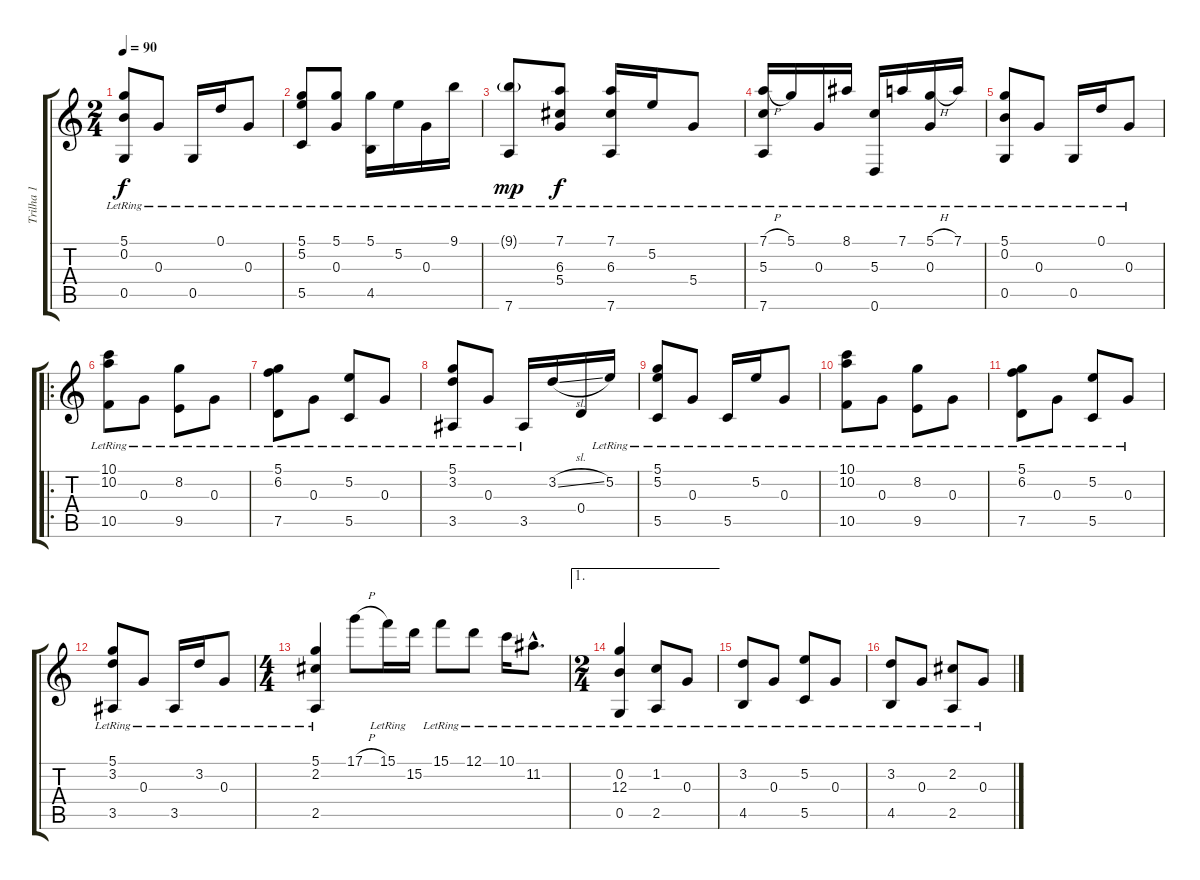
\track ("Trilha 1" "Trilha 1") {instrument acousticguitarsteel}
\staff {score tabs}
\tuning (D4 B3 G3 D3 G2 D2) {hide}
\ts (2 4)
\tempo 90
\clef g2
\ks c
(5.1{lr} 0.2{lr} 0.5{lr}).8{dy f} 0.3{lr}.8 0.5{lr}.16 0.1{lr}.16 0.3{lr}.8 |
(5.1{lr} 5.2{lr} 5.5{lr}).8 (5.1{lr} 0.3{lr}).8 (5.1{lr} 4.5{lr}).16 5.2{lr}.16 0.3{lr}.16 9.1{lr}.16 |
(9.1{g} 7.6{lr}).8{dy mp} (7.1{lr} 6.3{lr} 5.4{lr}).8{dy f} (7.1{lr} 6.3{lr} 7.6{lr}).16 5.2{lr}.16 5.4{lr}.8 |
(7.1{h} 5.3{lr} 7.6{lr}).16 5.1{lr}.16 0.3{lr}.16 8.1{lr}.16 (5.3{lr} 0.6{lr}).16 7.1{lr}.16 (5.1{h} 0.3{lr}).16 7.1{lr}.16 |
(5.1{lr} 0.2{lr} 0.5{lr}).8 0.3{lr}.8 0.5{lr}.16 0.1{lr}.16 0.3{lr}.8 |
\ro
(10.1{lr} 10.2{lr} 10.5{lr}).8 0.3{lr}.8 (8.2{lr} 9.5{lr}).8 0.3{lr}.8 |
(5.1{lr} 6.2{lr} 7.5{lr}).8 0.3{lr}.8 (5.2{lr} 5.5{lr}).8 0.3{lr}.8 |
(5.1{lr} 3.2{lr} 3.5{lr}).8 0.3{lr}.8 3.5{lr}.16 3.2{sl}.16 0.4.16 5.2{lr}.16 |
(5.1{lr} 5.2{lr} 5.5{lr}).8 0.3{lr}.8 5.5{lr}.16 5.2{lr}.16 0.3{lr}.8 |
(10.1{lr} 10.2{lr} 10.5{lr}).8 0.3{lr}.8 (8.2{lr} 9.5{lr}).8 0.3{lr}.8 |
(5.1{lr} 6.2{lr} 7.5{lr}).8 0.3{lr}.8 (5.2{lr} 5.5{lr}).8 0.3{lr}.8 |
(5.1{lr} 3.2{lr} 3.5{lr}).8 0.3{lr}.8 3.5{lr}.16 3.2{lr}.16 0.3{lr}.8 |
\ts (4 4)
(5.1{lr} 2.2{lr} 2.5{lr}).4 17.1{h}.8 15.1{lr}.16 15.2.16 15.1{lr}.8 12.1{lr}.8 10.1{lr}.16 11.2{hac lr}.8{d} |
\ae 1
\ts (2 4)
(0.2{lr} 12.3{lr} 0.5{lr}).4 (1.2{lr} 2.5{lr}).8 0.3{lr}.8 |
(3.2{lr} 4.5{lr}).8 0.3{lr}.8 (5.2{lr} 5.5{lr}).8 0.3{lr}.8 |
(3.2{lr} 4.5{lr}).8 0.3{lr}.8 (2.2{lr} 2.5{lr}).8 0.3{lr}.8
